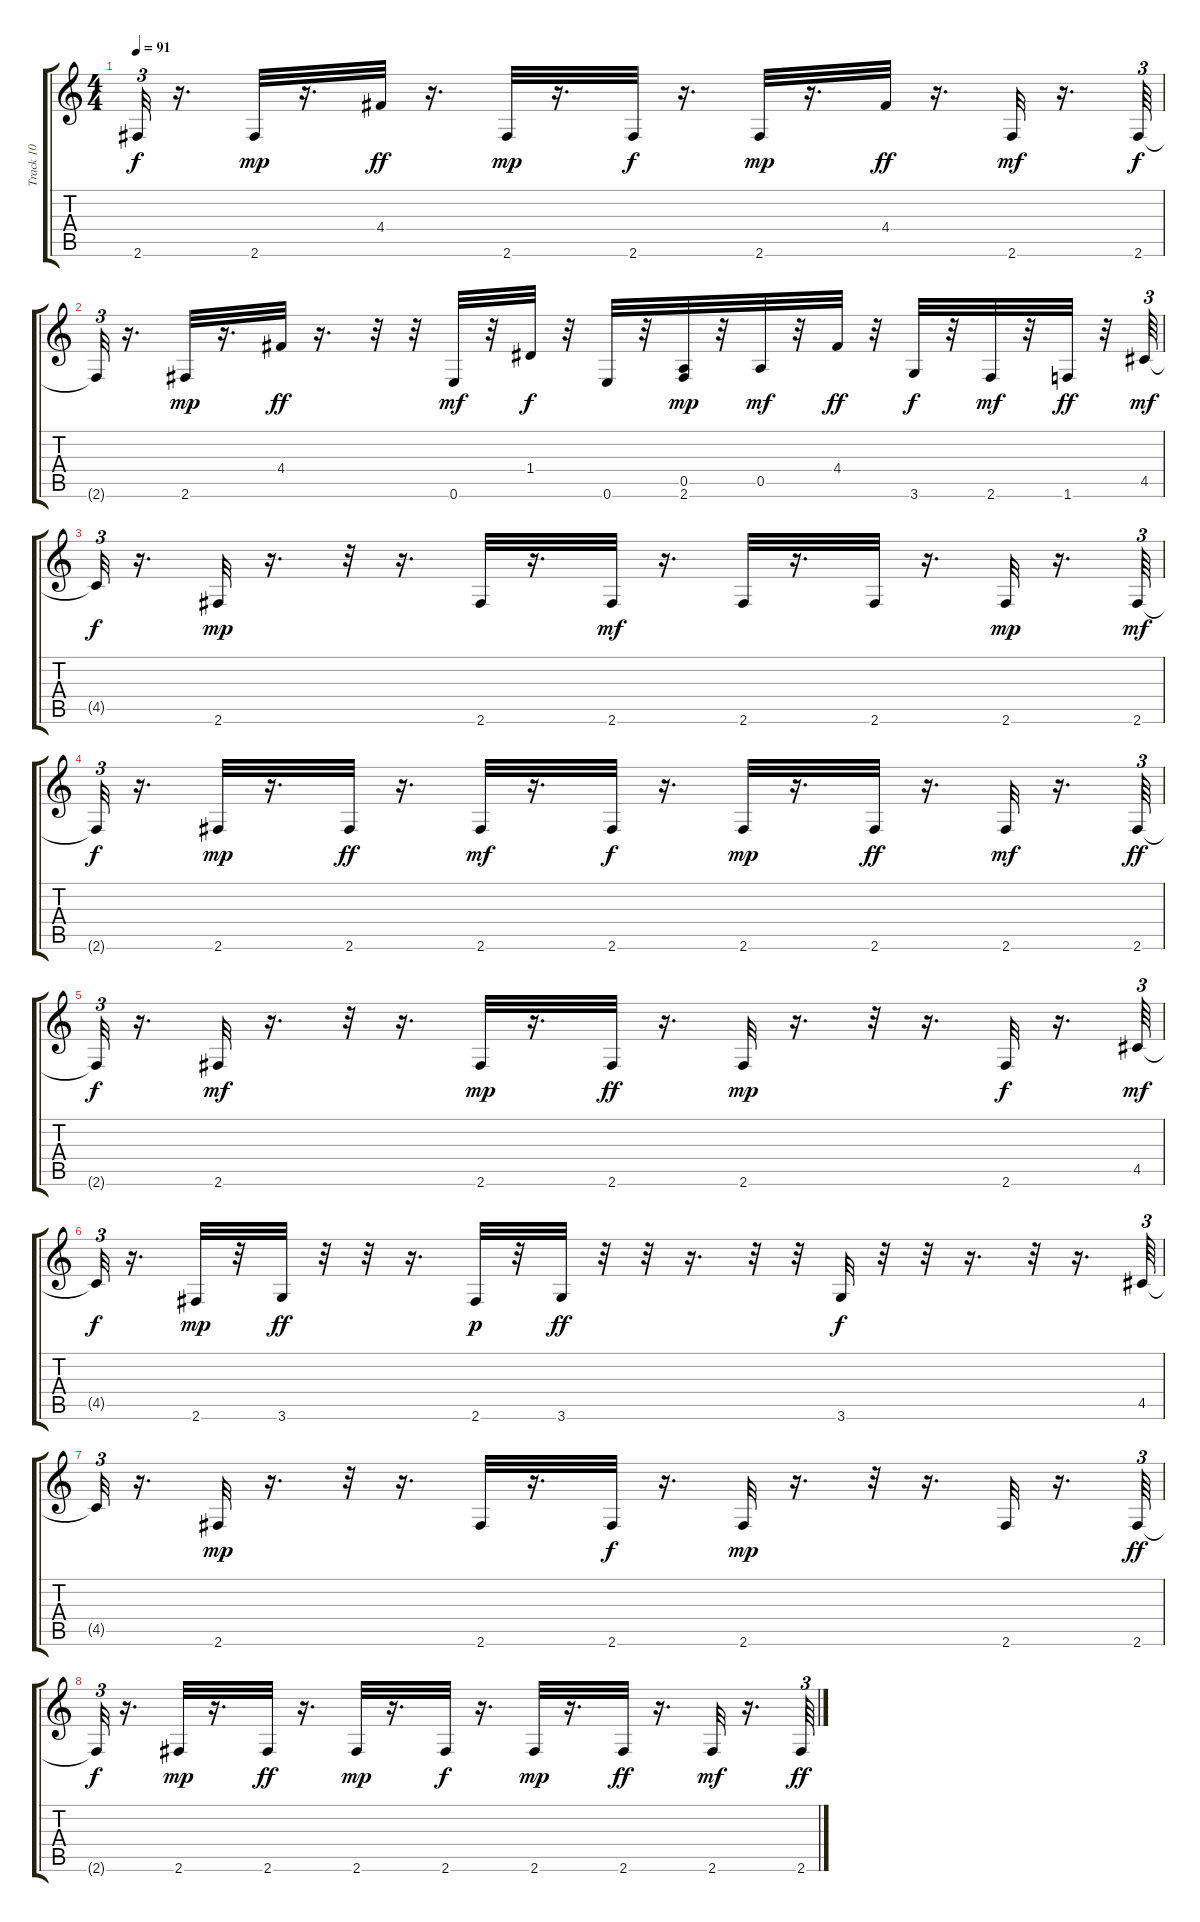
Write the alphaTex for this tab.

\track ("Track 10" "Track 10") {instrument acousticguitarsteel}
\staff {score tabs}
\tuning (E4 B3 G3 D3 A2 E2) {hide}
\ts (4 4)
\tempo 91
\clef g2
\ks c
2.6{t}.32{tu (3 2) dy f} r.16{d} 2.6.32{dy mp} r.16{d} 4.4.32{dy ff} r.16{d} 2.6.32{dy mp} r.16{d} 2.6.32{dy f} r.16{d} 2.6.32{dy mp} r.16{d} 4.4.32{dy ff} r.16{d} 2.6.32{dy mf} r.16{d} 2.6.64{tu (3 2) dy f} |
2.6{t}.32{tu (3 2)} r.16{d} 2.6.32{dy mp} r.16{d} 4.4.32{dy ff} r.16{d} r.32 r.32 0.6.32{dy mf} r.32 1.4.32{dy f} r.32 0.6.32 r.32 (0.5 2.6).32{dy mp} r.32 0.5.32{dy mf} r.32 4.4.32{dy ff} r.32 3.6.32{dy f} r.32 2.6.32{dy mf} r.32 1.6.32{dy ff} r.32 4.5.64{tu (3 2) dy mf} |
4.5{t}.32{tu (3 2) dy f} r.16{d} 2.6.32{dy mp} r.16{d} r.32 r.16{d} 2.6.32 r.16{d} 2.6.32{dy mf} r.16{d} 2.6.32 r.16{d} 2.6.32 r.16{d} 2.6.32{dy mp} r.16{d} 2.6.64{tu (3 2) dy mf} |
2.6{t}.32{tu (3 2) dy f} r.16{d} 2.6.32{dy mp} r.16{d} 2.6.32{dy ff} r.16{d} 2.6.32{dy mf} r.16{d} 2.6.32{dy f} r.16{d} 2.6.32{dy mp} r.16{d} 2.6.32{dy ff} r.16{d} 2.6.32{dy mf} r.16{d} 2.6.64{tu (3 2) dy ff} |
2.6{t}.32{tu (3 2) dy f} r.16{d} 2.6.32{dy mf} r.16{d} r.32 r.16{d} 2.6.32{dy mp} r.16{d} 2.6.32{dy ff} r.16{d} 2.6.32{dy mp} r.16{d} r.32 r.16{d} 2.6.32{dy f} r.16{d} 4.5.64{tu (3 2) dy mf} |
4.5{t}.32{tu (3 2) dy f} r.16{d} 2.6.32{dy mp} r.32 3.6.32{dy ff} r.32 r.32 r.16{d} 2.6.32{dy p} r.32 3.6.32{dy ff} r.32 r.32 r.16{d} r.32 r.32 3.6.32{dy f} r.32 r.32 r.16{d} r.32 r.16{d} 4.5.64{tu (3 2)} |
4.5{t}.32{tu (3 2)} r.16{d} 2.6.32{dy mp} r.16{d} r.32 r.16{d} 2.6.32 r.16{d} 2.6.32{dy f} r.16{d} 2.6.32{dy mp} r.16{d} r.32 r.16{d} 2.6.32 r.16{d} 2.6.64{tu (3 2) dy ff} |
2.6{t}.32{tu (3 2) dy f} r.16{d} 2.6.32{dy mp} r.16{d} 2.6.32{dy ff} r.16{d} 2.6.32{dy mp} r.16{d} 2.6.32{dy f} r.16{d} 2.6.32{dy mp} r.16{d} 2.6.32{dy ff} r.16{d} 2.6.32{dy mf} r.16{d} 2.6.64{tu (3 2) dy ff}
